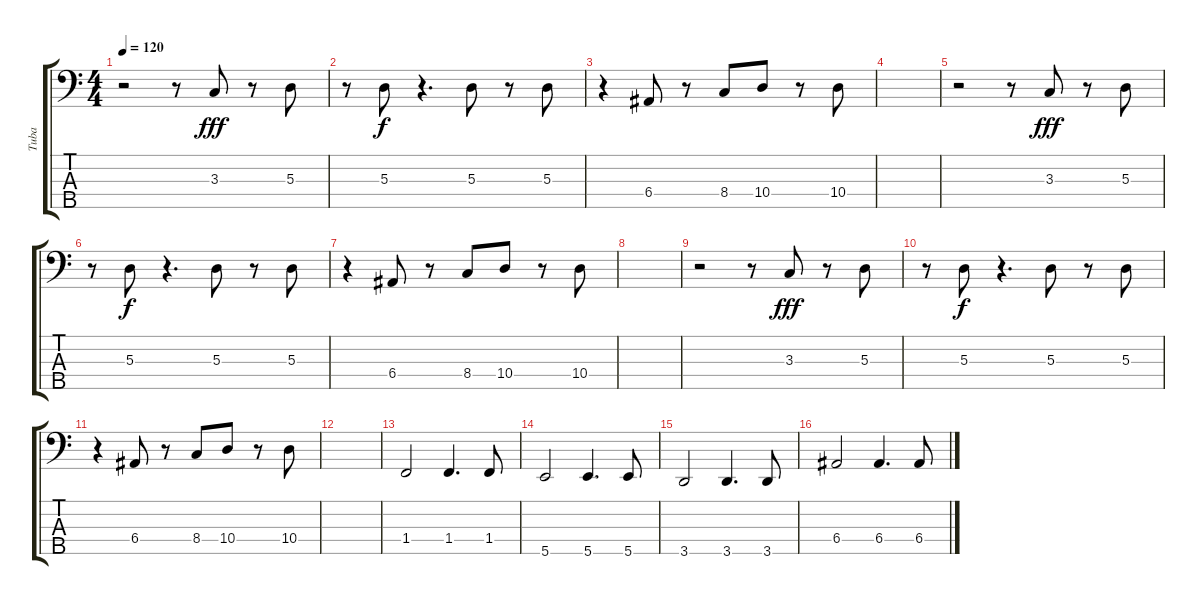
\track ("Tuba" "Tuba") {instrument overdrivenguitar}
\staff {score tabs}
\tuning (G2 D2 A1 E1 B0) {hide}
\ts (4 4)
\tempo 120
\clef f4
\ks c
r.2{dy f} r.8 3.3.8{dy fff} r.8 5.3.8 |
r.8 5.3.8{dy f} r.4{d} 5.3.8 r.8 5.3.8 |
r.4 6.4.8 r.8 8.4.8 10.4.8 r.8 10.4.8 |
|
r.2 r.8 3.3.8{dy fff} r.8 5.3.8 |
r.8 5.3.8{dy f} r.4{d} 5.3.8 r.8 5.3.8 |
r.4 6.4.8 r.8 8.4.8 10.4.8 r.8 10.4.8 |
|
r.2 r.8 3.3.8{dy fff} r.8 5.3.8 |
r.8 5.3.8{dy f} r.4{d} 5.3.8 r.8 5.3.8 |
r.4 6.4.8 r.8 8.4.8 10.4.8 r.8 10.4.8 |
|
1.4.2{instrument acousticgrandpiano} 1.4.4{d} 1.4.8 |
5.5.2 5.5.4{d} 5.5.8 |
3.5.2 3.5.4{d} 3.5.8 |
6.4.2 6.4.4{d} 6.4.8
